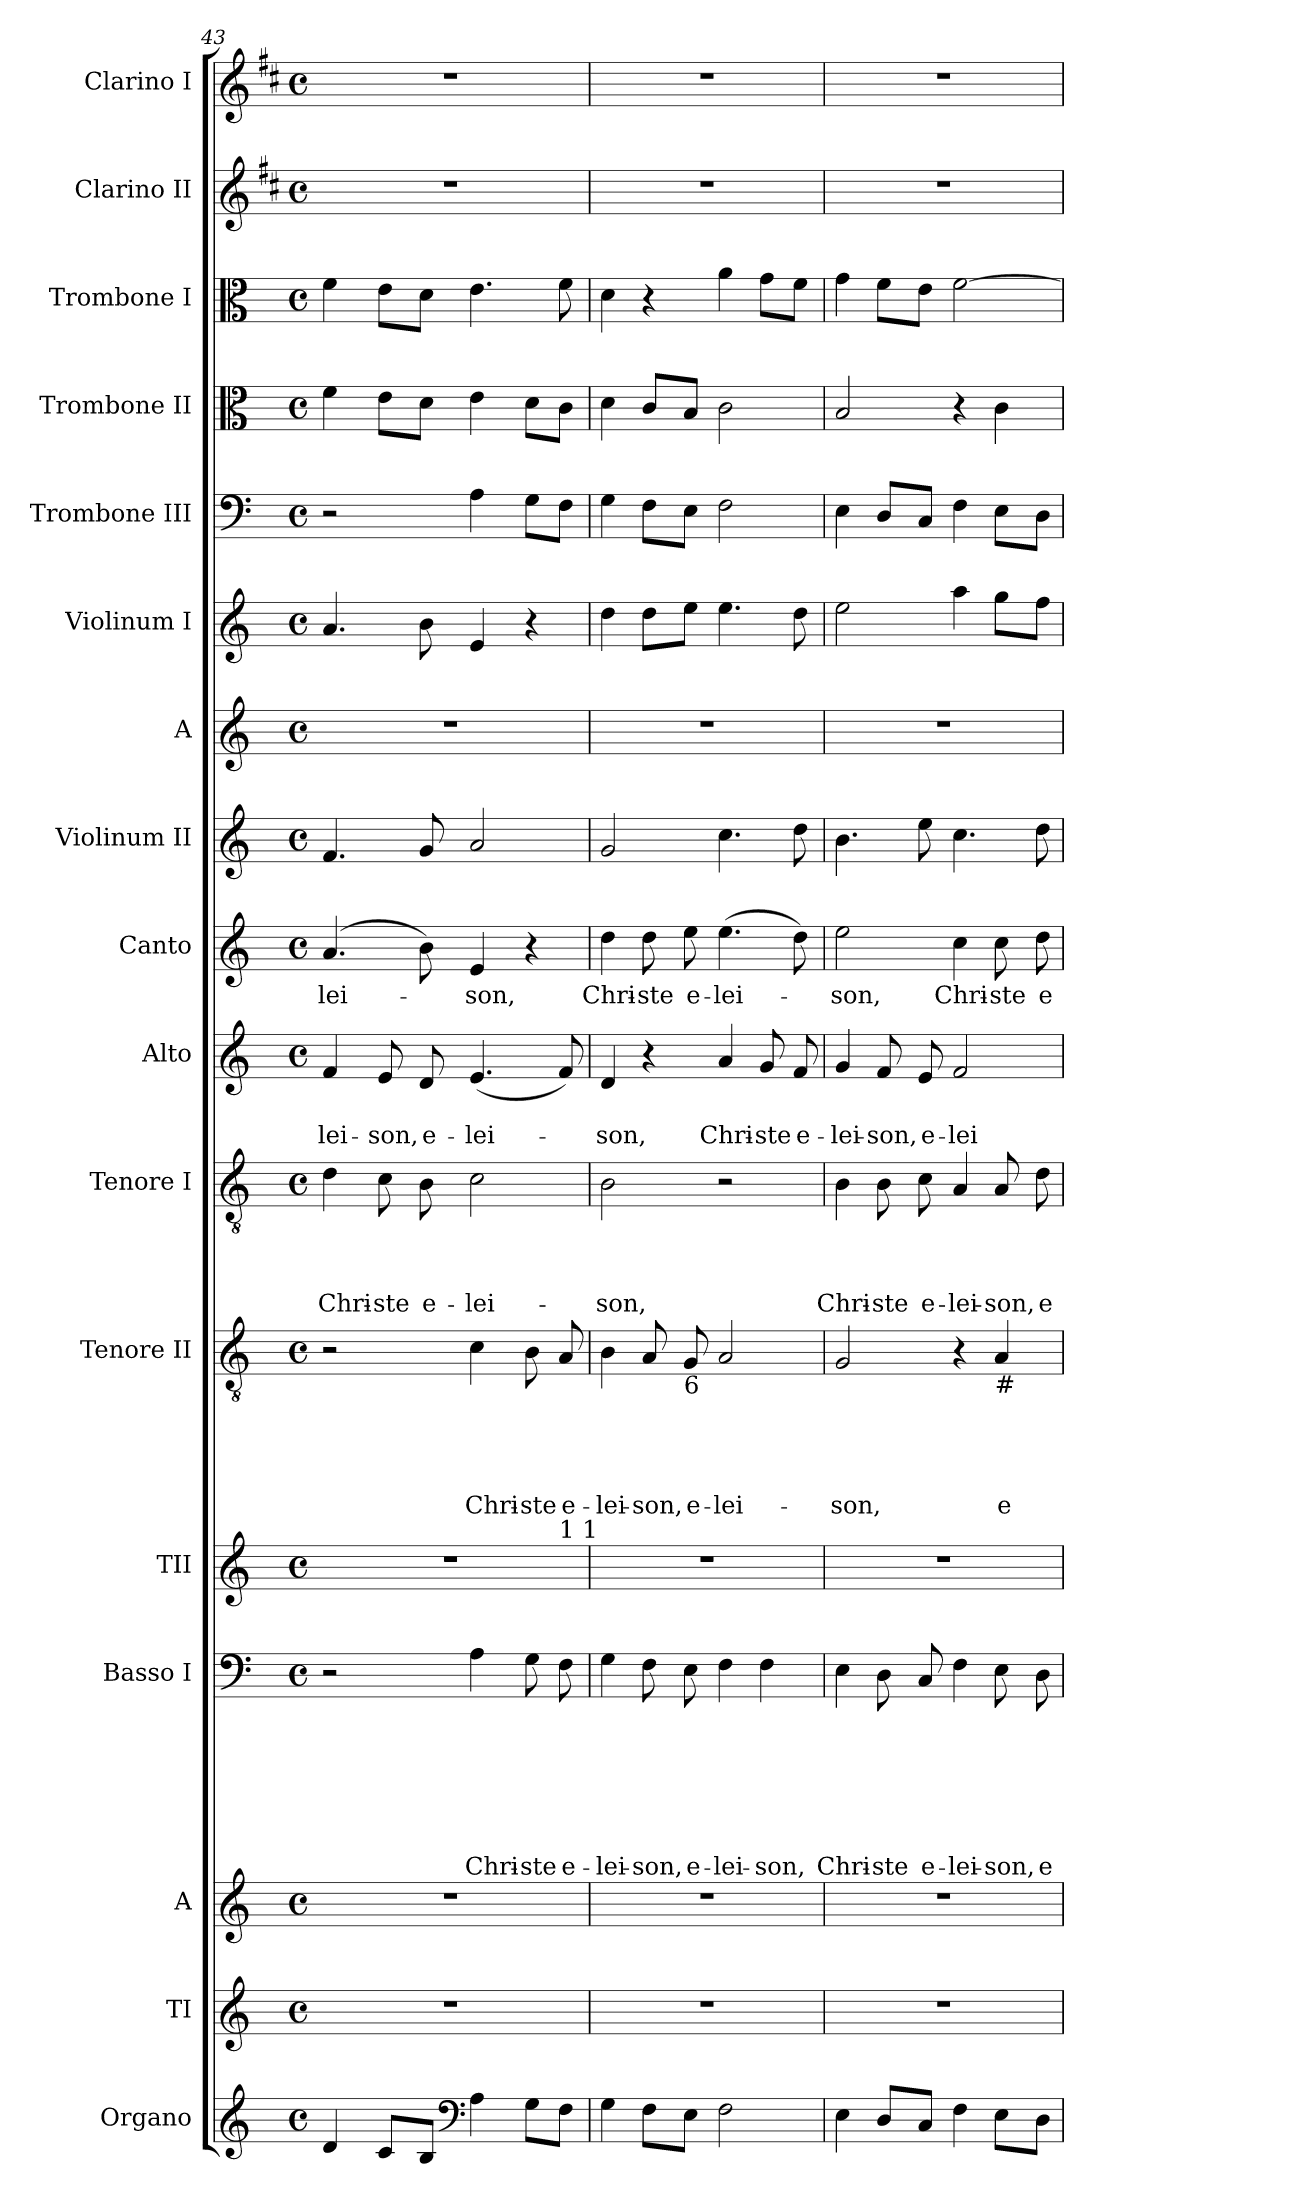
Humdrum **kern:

**kern	**kern	**kern	**kern	**text	**text	**text	**text	**text	**text	**text	**kern	**kern	**text	**text	**text	**text	**text	**kern	**text	**text	**text	**text	**kern	**text	**text	**kern	**text	**kern	**kern	**kern	**kern	**kern	**kern	**kern	**kern
*part17	*part16	*part15	*part14	*part14	*part14	*part14	*part14	*part14	*part14	*part14	*part13	*part12	*part12	*part12	*part12	*part12	*part12	*part11	*part11	*part11	*part11	*part11	*part10	*part10	*part10	*part9	*part9	*part8	*part7	*part6	*part5	*part4	*part3	*part2	*part1
*staff17	*staff16	*staff15	*staff14	*staff14	*staff14	*staff14	*staff14	*staff14	*staff14	*staff14	*staff13	*staff12	*staff12	*staff12	*staff12	*staff12	*staff12	*staff11	*staff11	*staff11	*staff11	*staff11	*staff10	*staff10	*staff10	*staff9	*staff9	*staff8	*staff7	*staff6	*staff5	*staff4	*staff3	*staff2	*staff1
*I"Organo	*I"TI	*I"A	*I"Basso I	*	*	*	*	*	*	*	*I"TII	*I"Tenore II	*	*	*	*	*	*I"Tenore I	*	*	*	*	*I"Alto	*	*	*I"Canto	*	*I"Violinum II	*I"A	*I"Violinum I	*I"Trombone III	*I"Trombone II	*I"Trombone I	*I"Clarino II	*I"Clarino I
*I'O	*I'TI	*I'A	*I'B I	*	*	*	*	*	*	*	*I'TII	*I'TII	*	*	*	*	*	*I'TI	*	*	*	*	*I'A	*	*	*I'C	*	*I'V II	*I'A	*I'V I	*I'Trb III	*I'Trb II	*I'Trb I	*I'Cla II	*I'Cla I
*clefG2	*clefG2	*clefG2	*clefF4	*	*	*	*	*	*	*	*clefG2	*clefGv2	*	*	*	*	*	*clefGv2	*	*	*	*	*clefG2	*	*	*clefG2	*	*clefG2	*clefG2	*clefG2	*clefF4	*clefC3	*clefC3	*clefG2	*clefG2
*	*	*	*	*	*	*	*	*	*	*	*	*	*	*	*	*	*	*	*	*	*	*	*	*	*	*	*	*	*	*	*	*	*	*ITrd1c2	*ITrd1c2
*k[]	*k[]	*k[]	*k[]	*	*	*	*	*	*	*	*k[]	*k[]	*	*	*	*	*	*k[]	*	*	*	*	*k[]	*	*	*k[]	*	*k[]	*k[]	*k[]	*k[]	*k[]	*k[]	*k[]	*k[]
*C:	*C:	*C:	*C:	*	*	*	*	*	*	*	*C:	*C:	*	*	*	*	*	*C:	*	*	*	*	*C:	*	*	*C:	*	*C:	*C:	*C:	*C:	*C:	*C:	*C:	*C:
*M4/4	*M4/4	*M4/4	*M4/4	*	*	*	*	*	*	*	*M4/4	*M4/4	*	*	*	*	*	*M4/4	*	*	*	*	*M4/4	*	*	*M4/4	*	*M4/4	*M4/4	*M4/4	*M4/4	*M4/4	*M4/4	*M4/4	*M4/4
*met(c)	*met(c)	*met(c)	*met(c)	*	*	*	*	*	*	*	*met(c)	*met(c)	*	*	*	*	*	*met(c)	*	*	*	*	*met(c)	*	*	*met(c)	*	*met(c)	*met(c)	*met(c)	*met(c)	*met(c)	*met(c)	*met(c)	*met(c)
=43	=43	=43	=43	=43	=43	=43	=43	=43	=43	=43	=43	=43	=43	=43	=43	=43	=43	=43	=43	=43	=43	=43	=43	=43	=43	=43	=43	=43	=43	=43	=43	=43	=43	=43	=43
!	!	!	!	!	!	!	!	!	!	!	!	!	!	!	!	!	!	!	!	!	!	!LO:LY:b	!	!	!LO:LY:b	!	!LO:LY:b	!	!	!	!	!	!	!	!
*	*	*	*	*	*	*	*	*	*	*	*^	*	*	*	*	*	*	*	*	*	*	*	*	*	*	*	*	*	*	*	*	*	*	*	*
4d/	1r	1r	2r	.	.	.	.	.	.	.	1r	2..ryy	2r	.	.	.	.	.	4d\	.	.	.	Chri-	4f/	.	-lei-	(4.a/	-lei-	4.f/	1r	4.a/	2r	4f\	4f\	1r	1r
!	!	!	!	!	!	!	!	!	!	!	!	!	!	!	!	!	!	!	!	!	!	!	!LO:LY:b	!	!	!LO:LY:b	!	!	!	!	!	!	!	!	!	!
8c/L	.	.	.	.	.	.	.	.	.	.	.	.	.	.	.	.	.	.	8c\	.	.	.	-ste	8e/	.	-son,	.	.	.	.	.	.	8e\L	8e\L	.	.
!	!	!	!	!	!	!	!	!	!	!	!	!	!	!	!	!	!	!	!	!	!	!	!LO:LY:b	!	!	!LO:LY:b	!	!	!	!	!	!	!	!	!	!
8B/J	.	.	.	.	.	.	.	.	.	.	.	.	.	.	.	.	.	.	8B\	.	.	.	e-	8d/	.	e-	8b\)	.	8g/	.	8b\	.	8d\J	8d\J	.	.
*clefF4	*	*	*	*	*	*	*	*	*	*	*	*	*	*	*	*	*	*	*	*	*	*	*	*	*	*	*	*	*	*	*	*	*	*	*	*
!	!	!	!	!	!	!	!	!	!	!LO:LY:b	!	!	!	!	!	!	!	!LO:LY:b	!	!	!	!	!LO:LY:b	!	!	!LO:LY:b	!	!LO:LY:b	!	!	!	!	!	!	!	!
4A\	.	.	4A\	.	.	.	.	.	.	Chri-	.	.	4c\	.	.	.	.	Chri-	2c\	.	.	.	-lei-	(<4.e/	.	-lei-	4e/	-son,	2a/	.	4e/	4A\	4e\	4.e\	.	.
!	!	!	!	!	!	!	!	!	!	!LO:LY:b	!	!	!	!	!	!	!	!LO:LY:b	!	!	!	!	!	!	!	!	!	!	!	!	!	!	!	!	!	!
8G\L	.	.	8G\	.	.	.	.	.	.	-ste	.	.	8B\	.	.	.	.	-ste	.	.	.	.	.	.	.	.	4r	.	.	.	4r	8G\L	8d\L	.	.	.
!	!	!	!	!	!	!	!	!	!	!	!	!LO:TX:a:t=1 1	!	!	!	!	!	!	!	!	!	!	!	!	!	!	!	!	!	!	!	!	!	!	!	!
!	!	!	!	!	!	!	!	!	!	!LO:LY:b	!	!	!	!	!	!	!	!LO:LY:b	!	!	!	!	!	!	!	!	!	!	!	!	!	!	!	!	!	!
8F\J	.	.	8F\	.	.	.	.	.	.	e-	.	8ryy	8A/	.	.	.	.	e-	.	.	.	.	.	8f/)	.	.	.	.	.	.	.	8F\J	8c\J	8f\	.	.
!!LO:PB:g=z
=44	=44	=44	=44	=44	=44	=44	=44	=44	=44	=44	=44	=44	=44	=44	=44	=44	=44	=44	=44	=44	=44	=44	=44	=44	=44	=44	=44	=44	=44	=44	=44	=44	=44	=44	=44	=44
!	!	!	!	!	!	!	!	!	!	!	!LO:TX:a:t=1 2	!	!	!	!	!	!	!	!	!	!	!	!	!	!	!	!	!	!	!	!	!	!	!	!	!
!	!	!	!	!	!	!	!	!	!	!LO:LY:b	!	!	!	!	!	!	!	!LO:LY:b	!	!	!	!	!LO:LY:b	!	!	!LO:LY:b	!	!LO:LY:b	!	!	!	!	!	!	!	!
*	*	*	*	*	*	*	*	*	*	*	*v	*v	*	*	*	*	*	*	*	*	*	*	*	*	*	*	*	*	*	*	*	*	*	*	*	*
4G\	1r	1r	4G\	.	.	.	.	.	.	-lei-	1r	4B\	.	.	.	.	-lei-	2B\	.	.	.	-son,	4d/	.	-son,	4dd\	Chri-	2g/	1r	4dd\	4G\	4d\	4d\	1r	1r
!	!	!	!	!	!	!	!	!	!	!LO:LY:b	!	!	!	!	!	!	!LO:LY:b	!	!	!	!	!	!	!	!	!	!LO:LY:b	!	!	!	!	!	!	!	!
8F\L	.	.	8F\	.	.	.	.	.	.	-son,	.	8A/	.	.	.	.	-son,	.	.	.	.	.	4r	.	.	8dd\	-ste	.	.	8dd\L	8F\L	8c/L	4r	.	.
!	!	!	!	!	!	!	!	!	!	!	!	!LO:TX:b:t=6	!	!	!	!	!	!	!	!	!	!	!	!	!	!	!	!	!	!	!	!	!	!	!
!	!	!	!	!	!	!	!	!	!	!LO:LY:b	!	!	!	!	!	!	!LO:LY:b	!	!	!	!	!	!	!	!	!	!LO:LY:b	!	!	!	!	!	!	!	!
8E\J	.	.	8E\	.	.	.	.	.	.	e-	.	8G/	.	.	.	.	e-	.	.	.	.	.	.	.	.	8ee\	e-	.	.	8ee\J	8E\J	8B/J	.	.	.
!	!	!	!	!	!	!	!	!	!	!LO:LY:b	!	!	!	!	!	!	!LO:LY:b	!	!	!	!	!	!	!	!LO:LY:b	!	!LO:LY:b	!	!	!	!	!	!	!	!
2F\	.	.	4F\	.	.	.	.	.	.	-lei-	.	2A/	.	.	.	.	-lei-	2r	.	.	.	.	4a/	.	Chri-	(>4.ee\	-lei-	4.cc\	.	4.ee\	2F\	2c\	4a\	.	.
!	!	!	!	!	!	!	!	!	!	!LO:LY:b	!	!	!	!	!	!	!	!	!	!	!	!	!	!	!LO:LY:b	!	!	!	!	!	!	!	!	!	!
.	.	.	4F\	.	.	.	.	.	.	-son,	.	.	.	.	.	.	.	.	.	.	.	.	8g/	.	-ste	.	.	.	.	.	.	.	8g\L	.	.
!	!	!	!	!	!	!	!	!	!	!	!	!	!	!	!	!	!	!	!	!	!	!	!	!	!LO:LY:b	!	!	!	!	!	!	!	!	!	!
.	.	.	.	.	.	.	.	.	.	.	.	.	.	.	.	.	.	.	.	.	.	.	8f/	.	e-	8dd\)	.	8dd\	.	8dd\	.	.	8f\J	.	.
=45	=45	=45	=45	=45	=45	=45	=45	=45	=45	=45	=45	=45	=45	=45	=45	=45	=45	=45	=45	=45	=45	=45	=45	=45	=45	=45	=45	=45	=45	=45	=45	=45	=45	=45	=45
!	!	!	!	!	!	!	!	!	!	!LO:LY:b	!	!	!	!	!	!	!LO:LY:b	!	!	!	!	!LO:LY:b	!	!	!LO:LY:b	!	!LO:LY:b	!	!	!	!	!	!	!	!
4E\	1r	1r	4E\	.	.	.	.	.	.	Chri-	1r	2G/	.	.	.	.	-son,	4B\	.	.	.	Chri-	4g/	.	-lei-	2ee\	-son,	4.b\	1r	2ee\	4E\	2B/	4g\	1r	1r
!	!	!	!	!	!	!	!	!	!	!LO:LY:b	!	!	!	!	!	!	!	!	!	!	!	!LO:LY:b	!	!	!LO:LY:b	!	!	!	!	!	!	!	!	!	!
8D/L	.	.	8D\	.	.	.	.	.	.	-ste	.	.	.	.	.	.	.	8B\	.	.	.	-ste	8f/	.	-son,	.	.	.	.	.	8D/L	.	8f\L	.	.
!	!	!	!	!	!	!	!	!	!	!LO:LY:b	!	!	!	!	!	!	!	!	!	!	!	!LO:LY:b	!	!	!LO:LY:b	!	!	!	!	!	!	!	!	!	!
8C/J	.	.	8C/	.	.	.	.	.	.	e-	.	.	.	.	.	.	.	8c\	.	.	.	e-	8e/	.	e-	.	.	8ee\	.	.	8C/J	.	8e\J	.	.
!	!	!	!	!	!	!	!	!	!	!LO:LY:b	!	!	!	!	!	!	!	!	!	!	!	!LO:LY:b	!	!	!LO:LY:b	!	!LO:LY:b	!	!	!	!	!	!	!	!
4F\	.	.	4F\	.	.	.	.	.	.	-lei-	.	4r	.	.	.	.	.	4A/	.	.	.	-lei-	2f/	.	-lei-	4cc\	Chri-	4.cc\	.	4aa\	4F\	4r	[>2f\	.	.
!	!	!	!	!	!	!	!	!	!	!	!	!LO:TX:b:t=#	!	!	!	!	!	!	!	!	!	!	!	!	!	!	!	!	!	!	!	!	!	!	!
!	!	!	!	!	!	!	!	!	!	!LO:LY:b	!	!	!	!	!	!	!LO:LY:b	!	!	!	!	!LO:LY:b	!	!	!	!	!LO:LY:b	!	!	!	!	!	!	!	!
8E\L	.	.	8E\	.	.	.	.	.	.	-son,	.	4A/	.	.	.	.	e-	8A/	.	.	.	-son,	.	.	.	8cc\	-ste	.	.	8gg\L	8E\L	4c\	.	.	.
!	!	!	!	!	!	!	!	!	!	!LO:LY:b	!	!	!	!	!	!	!	!	!	!	!	!LO:LY:b	!	!	!	!	!LO:LY:b	!	!	!	!	!	!	!	!
8D\J	.	.	8D\	.	.	.	.	.	.	e-	.	.	.	.	.	.	.	8d\	.	.	.	e-	.	.	.	8dd\	e-	8dd\	.	8ff\J	8D\J	.	.	.	.
=	=	=	=	=	=	=	=	=	=	=	=	=	=	=	=	=	=	=	=	=	=	=	=	=	=	=	=	=	=	=	=	=	=	=	=
*-	*-	*-	*-	*-	*-	*-	*-	*-	*-	*-	*-	*-	*-	*-	*-	*-	*-	*-	*-	*-	*-	*-	*-	*-	*-	*-	*-	*-	*-	*-	*-	*-	*-	*-	*-
